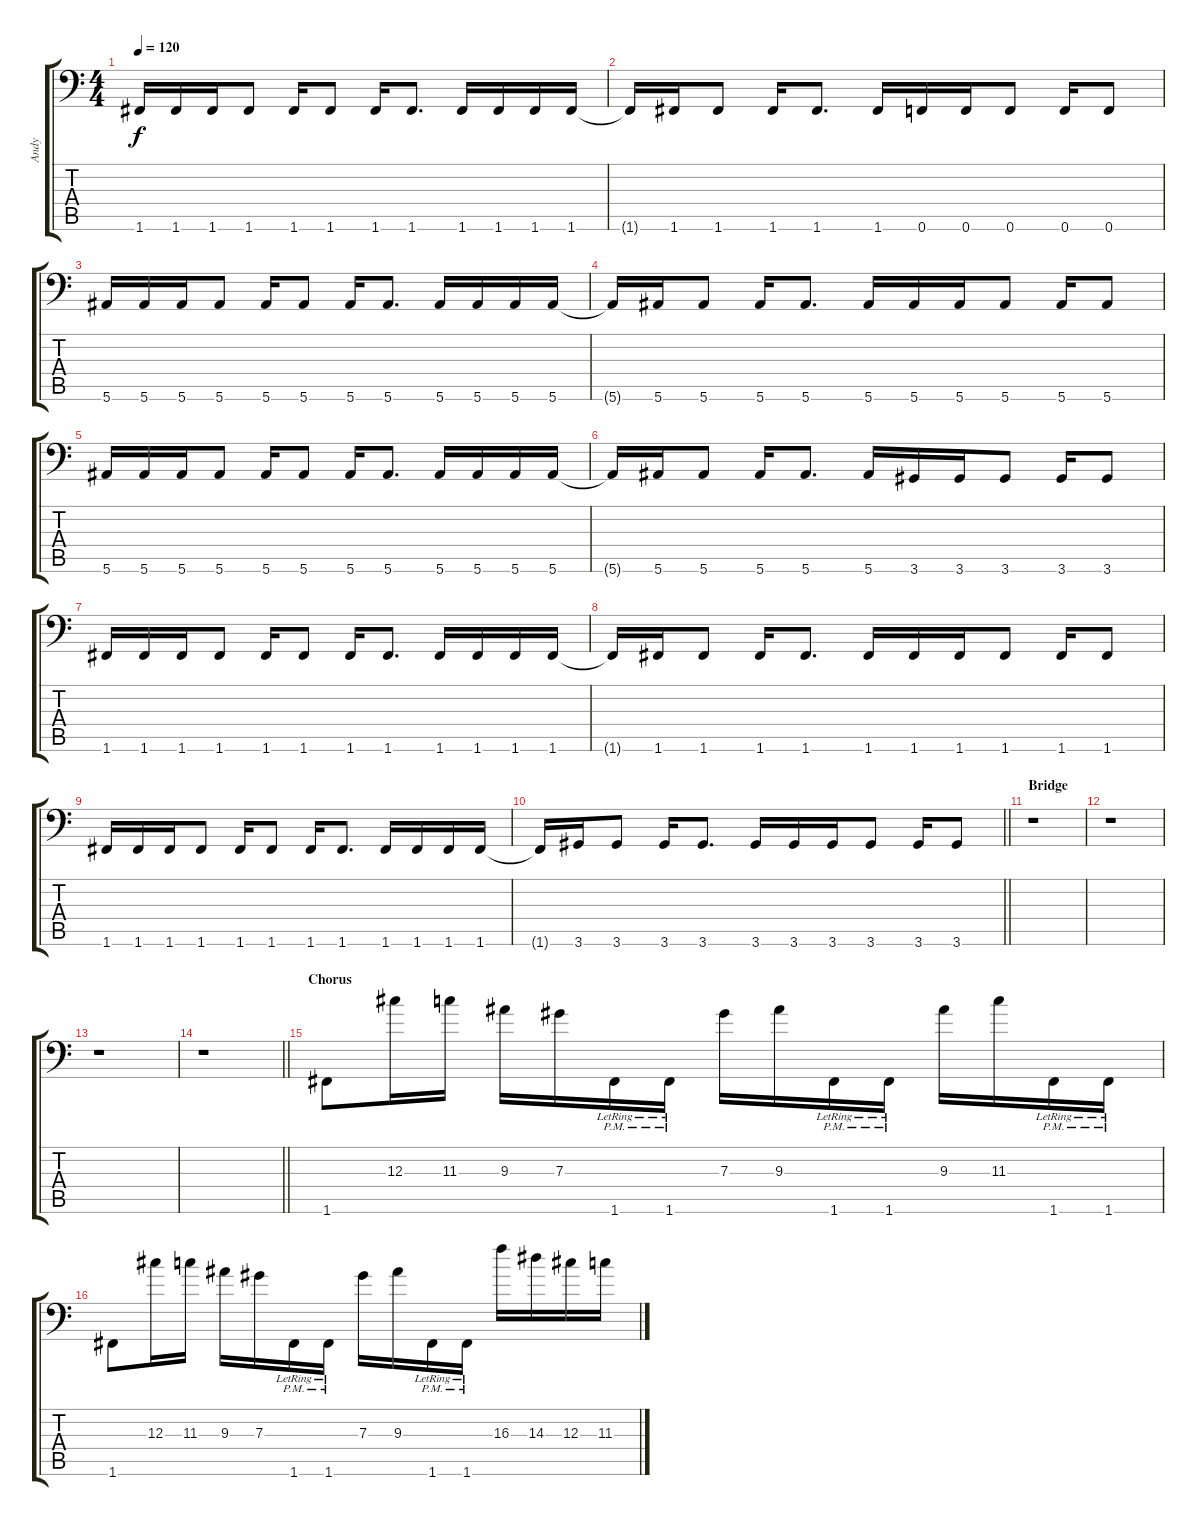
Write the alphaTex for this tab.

\track ("Andy" "Andy") {instrument overdrivenguitar}
\staff {score tabs}
\tuning (Bb3 F3 Db3 Ab2 Eb2 F1) {hide}
\ts (4 4)
\tempo 120
\clef f4
\ks c
1.6.16{dy f} 1.6.16 1.6.16 1.6.8 1.6.16 1.6.8 1.6.16 1.6.8{d} 1.6.16 1.6.16 1.6.16 1.6.16 |
1.6{t}.16 1.6.16 1.6.8 1.6.16 1.6.8{d} 1.6.16 0.6.16 0.6.16 0.6.8 0.6.16 0.6.8 |
5.6.16{volume 13} 5.6.16 5.6.16 5.6.8 5.6.16 5.6.8 5.6.16 5.6.8{d} 5.6.16 5.6.16 5.6.16 5.6.16 |
5.6{t}.16 5.6.16 5.6.8 5.6.16 5.6.8{d} 5.6.16 5.6.16 5.6.16 5.6.8 5.6.16 5.6.8 |
5.6.16{volume 13} 5.6.16 5.6.16 5.6.8 5.6.16 5.6.8 5.6.16 5.6.8{d} 5.6.16 5.6.16 5.6.16 5.6.16 |
5.6{t}.16 5.6.16 5.6.8 5.6.16 5.6.8{d} 5.6.16 3.6.16 3.6.16 3.6.8 3.6.16 3.6.8 |
1.6.16 1.6.16 1.6.16 1.6.8 1.6.16 1.6.8 1.6.16 1.6.8{d} 1.6.16 1.6.16 1.6.16 1.6.16 |
1.6{t}.16 1.6.16 1.6.8 1.6.16 1.6.8{d} 1.6.16 1.6.16 1.6.16 1.6.8 1.6.16 1.6.8 |
1.6.16 1.6.16 1.6.16 1.6.8 1.6.16 1.6.8 1.6.16 1.6.8{d} 1.6.16 1.6.16 1.6.16 1.6.16 |
\barLineRight lightlight
1.6{t}.16 3.6.16 3.6.8 3.6.16 3.6.8{d} 3.6.16 3.6.16 3.6.16 3.6.8 3.6.16 3.6.8 |
\section ("" "Bridge")
r.1 |
r.1 |
r.1 |
\barLineRight lightlight
r.1 |
\section ("" "Chorus")
1.6.8 12.3.16 11.3.16 9.3.16 7.3.16 1.6{pm lr}.16 1.6{pm lr}.16 7.3.16 9.3.16 1.6{pm lr}.16 1.6{pm lr}.16 9.3.16 11.3.16 1.6{pm lr}.16 1.6{pm lr}.16 |
1.6.8 12.3.16 11.3.16 9.3.16 7.3.16 1.6{pm lr}.16 1.6{pm lr}.16 7.3.16 9.3.16 1.6{pm lr}.16 1.6{pm lr}.16 16.3.16 14.3.16 12.3.16 11.3.16
